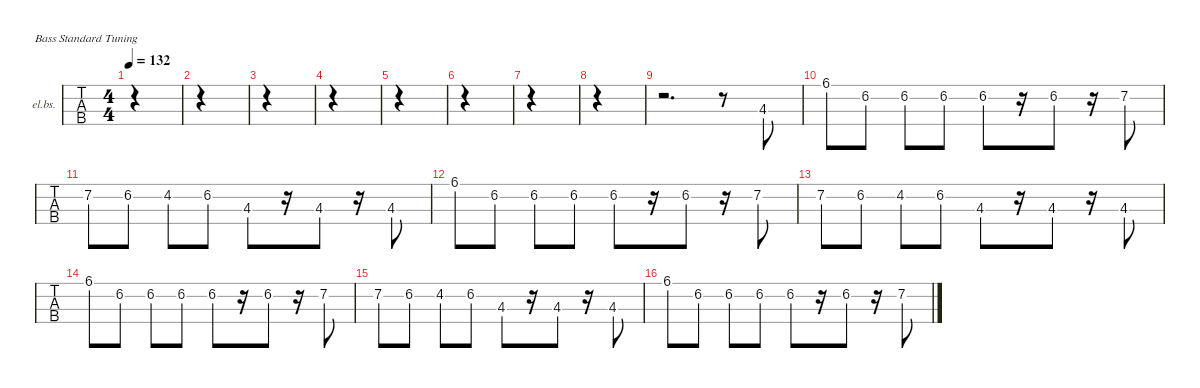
\defaultSystemsLayout 4
\hideDynamics
\bracketExtendMode nobrackets
\firstSystemTrackNameOrientation horizontal
\otherSystemsTrackNameOrientation horizontal
\track ("Electric Bass" "el.bs.") {instrument electricbassfinger}
\staff {tabs}
\tuning (G2 D2 A1 E1)
\ts (4 4)
\tempo 132
\clef f4
\ks c
|
|
|
|
|
|
|
|
r.2{d beam Down} r.8{beam Down} 4.3{acc #}.8{beam Up} |
6.1{acc #}.8{beam Down} 6.2{acc #}.8{beam Down} 6.2{acc #}.8{beam Down} 6.2{acc #}.8{beam Down} 6.2{acc #}.8{beam Down} r.16{beam Down} 6.2{acc #}.8{beam Down} r.16{beam Down} 7.2.8{beam Down} |
7.2.8{beam Down} 6.2{acc #}.8{beam Down} 4.2{acc #}.8{beam Down} 6.2{acc #}.8{beam Down} 4.3{acc #}.8{beam Up} r.16{beam Up} 4.3{acc #}.8{beam Up} r.16{beam Up} 4.3{acc #}.8{beam Up} |
6.1{acc #}.8{beam Down} 6.2{acc #}.8{beam Down} 6.2{acc #}.8{beam Down} 6.2{acc #}.8{beam Down} 6.2{acc #}.8{beam Down} r.16{beam Down} 6.2{acc #}.8{beam Down} r.16{beam Down} 7.2.8{beam Down} |
7.2.8{beam Down} 6.2{acc #}.8{beam Down} 4.2{acc #}.8{beam Down} 6.2{acc #}.8{beam Down} 4.3{acc #}.8{beam Up} r.16{beam Up} 4.3{acc #}.8{beam Up} r.16{beam Up} 4.3{acc #}.8{beam Up} |
6.1{acc #}.8{beam Down} 6.2{acc #}.8{beam Down} 6.2{acc #}.8{beam Down} 6.2{acc #}.8{beam Down} 6.2{acc #}.8{beam Down} r.16{beam Down} 6.2{acc #}.8{beam Down} r.16{beam Down} 7.2.8{beam Down} |
7.2.8{beam Down} 6.2{acc #}.8{beam Down} 4.2{acc #}.8{beam Down} 6.2{acc #}.8{beam Down} 4.3{acc #}.8{beam Up} r.16{beam Up} 4.3{acc #}.8{beam Up} r.16{beam Up} 4.3{acc #}.8{beam Up} |
6.1{acc #}.8{beam Down} 6.2{acc #}.8{beam Down} 6.2{acc #}.8{beam Down} 6.2{acc #}.8{beam Down} 6.2{acc #}.8{beam Down} r.16{beam Down} 6.2{acc #}.8{beam Down} r.16{beam Down} 7.2.8{beam Down}
